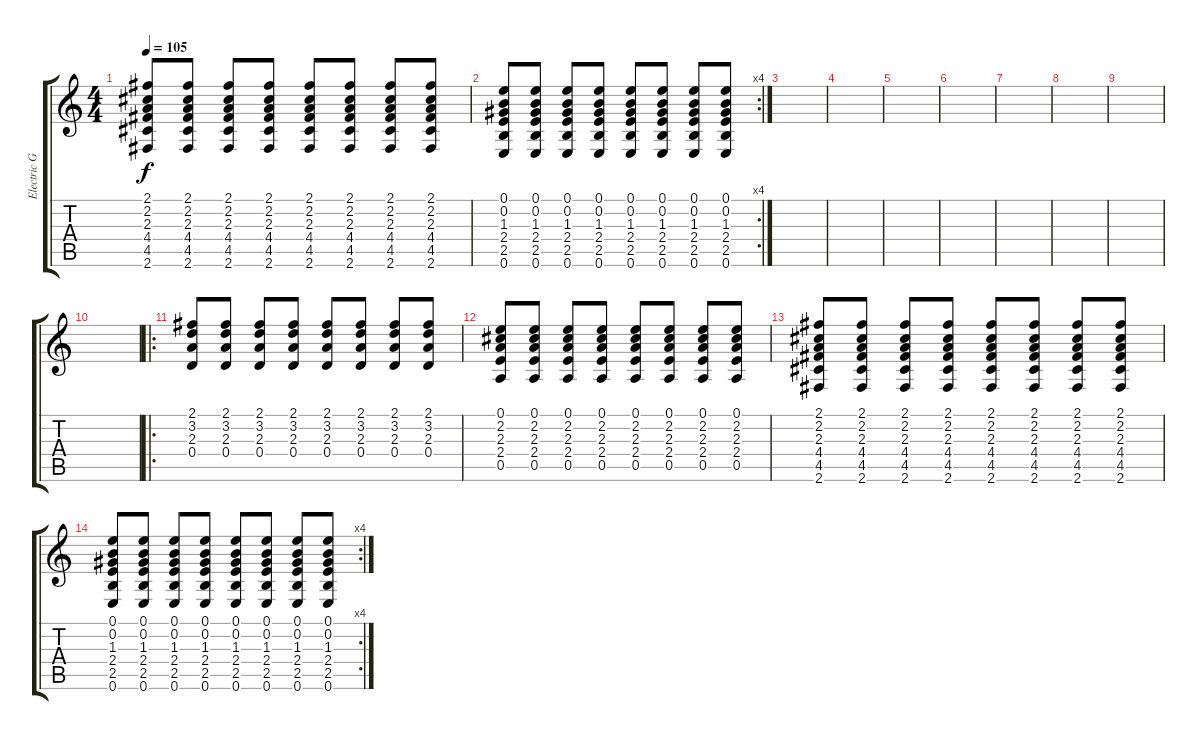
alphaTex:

\track ("Electric Guitar" "Electric G") {instrument electricguitarclean}
\staff {score tabs}
\tuning (E4 B3 G3 D3 A2 E2) {hide}
\ts (4 4)
\tempo 105
\clef g2
\ks c
(2.1 2.2 2.3 4.4 4.5 2.6).8{dy f} (2.1 2.2 2.3 4.4 4.5 2.6).8 (2.1 2.2 2.3 4.4 4.5 2.6).8 (2.1 2.2 2.3 4.4 4.5 2.6).8 (2.1 2.2 2.3 4.4 4.5 2.6).8 (2.1 2.2 2.3 4.4 4.5 2.6).8 (2.1 2.2 2.3 4.4 4.5 2.6).8 (2.1 2.2 2.3 4.4 4.5 2.6).8 |
\rc 4
(0.1 0.2 1.3 2.4 2.5 0.6).8 (0.1 0.2 1.3 2.4 2.5 0.6).8 (0.1 0.2 1.3 2.4 2.5 0.6).8 (0.1 0.2 1.3 2.4 2.5 0.6).8 (0.1 0.2 1.3 2.4 2.5 0.6).8 (0.1 0.2 1.3 2.4 2.5 0.6).8 (0.1 0.2 1.3 2.4 2.5 0.6).8 (0.1 0.2 1.3 2.4 2.5 0.6).8 |
|
|
|
|
|
|
|
|
\ro
(2.1 3.2 2.3 0.4).8 (2.1 3.2 2.3 0.4).8 (2.1 3.2 2.3 0.4).8 (2.1 3.2 2.3 0.4).8 (2.1 3.2 2.3 0.4).8 (2.1 3.2 2.3 0.4).8 (2.1 3.2 2.3 0.4).8 (2.1 3.2 2.3 0.4).8 |
(0.1 2.2 2.3 2.4 0.5).8 (0.1 2.2 2.3 2.4 0.5).8 (0.1 2.2 2.3 2.4 0.5).8 (0.1 2.2 2.3 2.4 0.5).8 (0.1 2.2 2.3 2.4 0.5).8 (0.1 2.2 2.3 2.4 0.5).8 (0.1 2.2 2.3 2.4 0.5).8 (0.1 2.2 2.3 2.4 0.5).8 |
(2.1 2.2 2.3 4.4 4.5 2.6).8 (2.1 2.2 2.3 4.4 4.5 2.6).8 (2.1 2.2 2.3 4.4 4.5 2.6).8 (2.1 2.2 2.3 4.4 4.5 2.6).8 (2.1 2.2 2.3 4.4 4.5 2.6).8 (2.1 2.2 2.3 4.4 4.5 2.6).8 (2.1 2.2 2.3 4.4 4.5 2.6).8 (2.1 2.2 2.3 4.4 4.5 2.6).8 |
\rc 4
(0.1 0.2 1.3 2.4 2.5 0.6).8 (0.1 0.2 1.3 2.4 2.5 0.6).8 (0.1 0.2 1.3 2.4 2.5 0.6).8 (0.1 0.2 1.3 2.4 2.5 0.6).8 (0.1 0.2 1.3 2.4 2.5 0.6).8 (0.1 0.2 1.3 2.4 2.5 0.6).8 (0.1 0.2 1.3 2.4 2.5 0.6).8 (0.1 0.2 1.3 2.4 2.5 0.6).8
